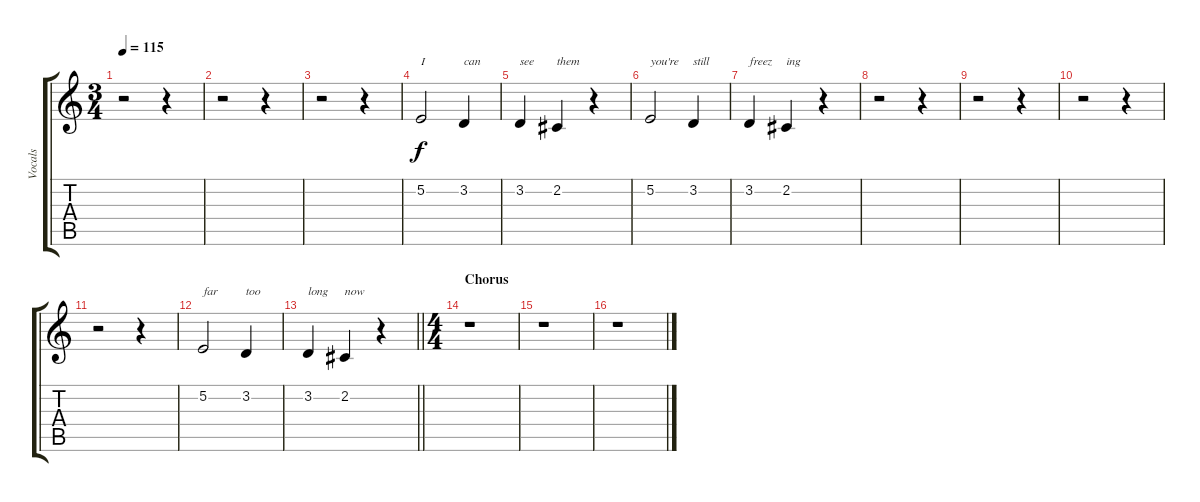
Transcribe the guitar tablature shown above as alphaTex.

\track ("Vocals " "Vocals ") {instrument oboe}
\staff {score tabs}
\tuning (E4 B3 G3 D3 A2 E2) {hide}
\ts (3 4)
\tempo 115
\clef g2
\ks c
r.2{dy f} r.4 |
r.2 r.4 |
r.2 r.4 |
5.2.2{txt "I"} 3.2.4{txt "can"} |
3.2.4{txt "see"} 2.2.4{txt "them"} r.4 |
5.2.2{txt "you're"} 3.2.4{txt "still"} |
3.2.4{txt "freez"} 2.2.4{txt "ing"} r.4 |
r.2 r.4 |
r.2 r.4 |
r.2 r.4 |
r.2 r.4 |
5.2.2{txt "far"} 3.2.4{txt "too "} |
\barLineRight lightlight
3.2.4{txt "long"} 2.2.4{txt "now"} r.4 |
\ts (4 4)
\section ("" "Chorus")
r.1 |
r.1 |
r.1
